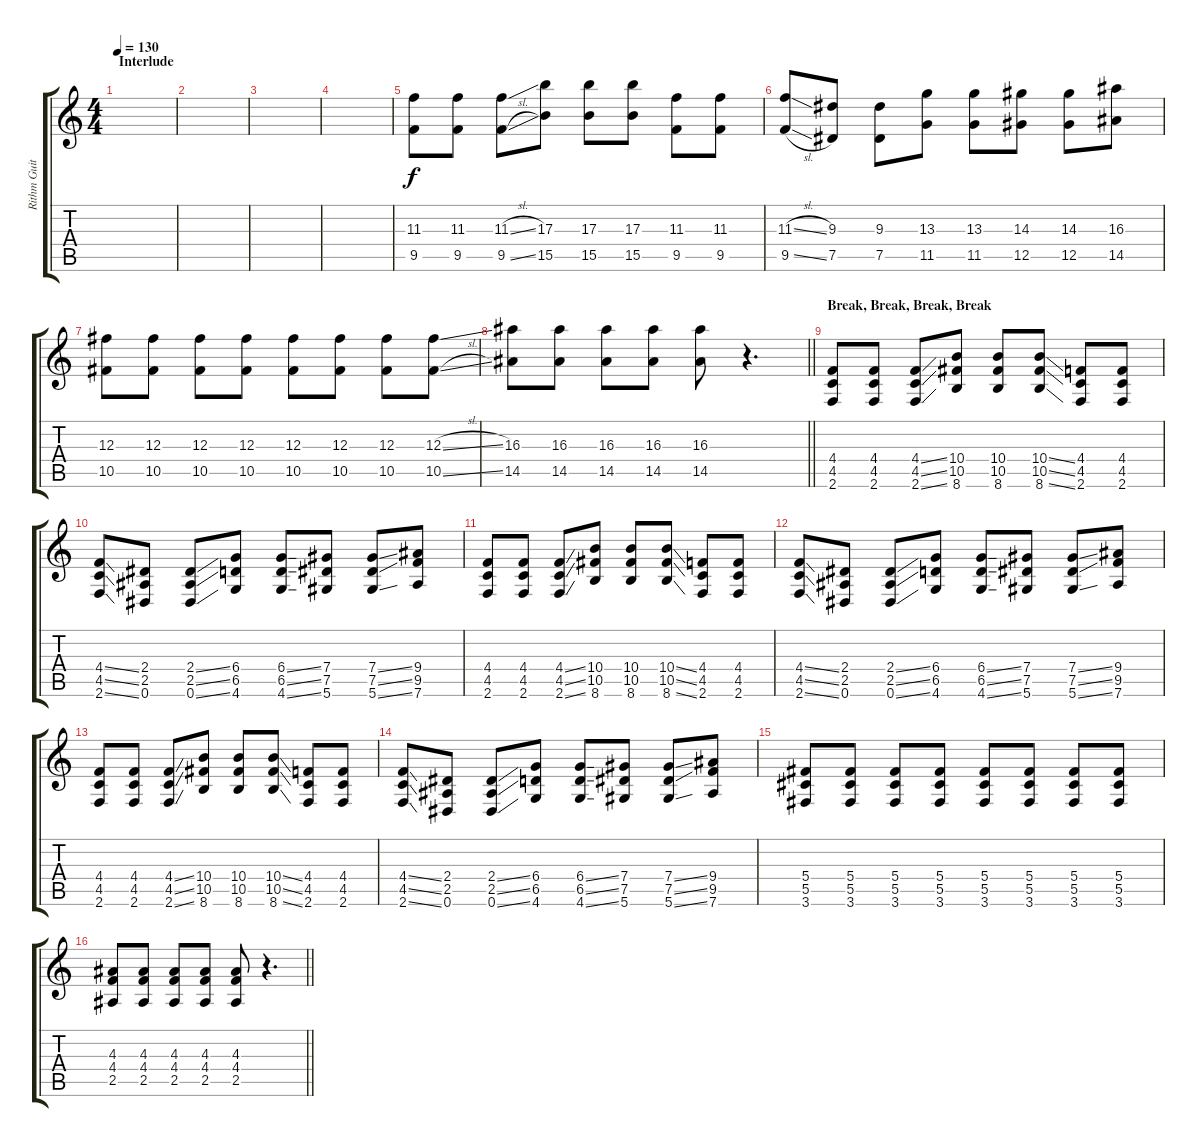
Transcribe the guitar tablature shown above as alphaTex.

\track ("Rithm Guitar" "Rithm Guit") {instrument distortionguitar}
\staff {score tabs}
\tuning (Eb4 Bb3 Gb3 Db3 Ab2 Eb2) {hide}
\ts (4 4)
\section ("" "Interlude")
\tempo 130
\clef g2
\ks c
|
|
|
|
(11.3 9.5).8{volume 13 balance 8} (11.3 9.5).8 (11.3{sl} 9.5{sl}).8 (17.3 15.5).8 (17.3 15.5).8 (17.3 15.5).8 (11.3 9.5).8 (11.3 9.5).8 |
(11.3{sl} 9.5{sl}).8 (9.3 7.5).8 (9.3 7.5).8 (13.3 11.5).8 (13.3 11.5).8 (14.3 12.5).8 (14.3 12.5).8 (16.3 14.5).8 |
(12.3 10.5).8 (12.3 10.5).8 (12.3 10.5).8 (12.3 10.5).8 (12.3 10.5).8 (12.3 10.5).8 (12.3 10.5).8 (12.3{sl} 10.5{sl}).8 |
\barLineRight lightlight
(16.3 14.5).8 (16.3 14.5).8 (16.3 14.5).8 (16.3 14.5).8 (16.3 14.5).8 r.4{d} |
\section ("" "Break, Break, Break, Break")
(4.4 4.5 2.6).8{volume 13 balance 16} (4.4 4.5 2.6).8 (4.4{ss} 4.5{ss} 2.6{ss}).8 (10.4 10.5 8.6).8 (10.4 10.5 8.6).8 (10.4{ss} 10.5{ss} 8.6{ss}).8 (4.4 4.5 2.6).8 (4.4 4.5 2.6).8 |
(4.4{ss} 4.5{ss} 2.6{ss}).8 (2.4 2.5 0.6).8 (2.4{ss} 2.5{ss} 0.6{ss}).8 (6.4 6.5 4.6).8 (6.4{ss} 6.5{ss} 4.6{ss}).8 (7.4 7.5 5.6).8 (7.4{ss} 7.5{ss} 5.6{ss}).8 (9.4 9.5 7.6).8 |
(4.4 4.5 2.6).8 (4.4 4.5 2.6).8 (4.4{ss} 4.5{ss} 2.6{ss}).8 (10.4 10.5 8.6).8 (10.4 10.5 8.6).8 (10.4{ss} 10.5{ss} 8.6{ss}).8 (4.4 4.5 2.6).8 (4.4 4.5 2.6).8 |
(4.4{ss} 4.5{ss} 2.6{ss}).8 (2.4 2.5 0.6).8 (2.4{ss} 2.5{ss} 0.6{ss}).8 (6.4 6.5 4.6).8 (6.4{ss} 6.5{ss} 4.6{ss}).8 (7.4 7.5 5.6).8 (7.4{ss} 7.5{ss} 5.6{ss}).8 (9.4 9.5 7.6).8 |
(4.4 4.5 2.6).8 (4.4 4.5 2.6).8 (4.4{ss} 4.5{ss} 2.6{ss}).8 (10.4 10.5 8.6).8 (10.4 10.5 8.6).8 (10.4{ss} 10.5{ss} 8.6{ss}).8 (4.4 4.5 2.6).8 (4.4 4.5 2.6).8 |
(4.4{ss} 4.5{ss} 2.6{ss}).8 (2.4 2.5 0.6).8 (2.4{ss} 2.5{ss} 0.6{ss}).8 (6.4 6.5 4.6).8 (6.4{ss} 6.5{ss} 4.6{ss}).8 (7.4 7.5 5.6).8 (7.4{ss} 7.5{ss} 5.6{ss}).8 (9.4 9.5 7.6).8 |
(5.4 5.5 3.6).8 (5.4 5.5 3.6).8 (5.4 5.5 3.6).8 (5.4 5.5 3.6).8 (5.4 5.5 3.6).8 (5.4 5.5 3.6).8 (5.4 5.5 3.6).8 (5.4 5.5 3.6).8 |
\barLineRight lightlight
(4.3 4.4 2.5).8 (4.3 4.4 2.5).8 (4.3 4.4 2.5).8 (4.3 4.4 2.5).8 (4.3 4.4 2.5).8 r.4{d}
